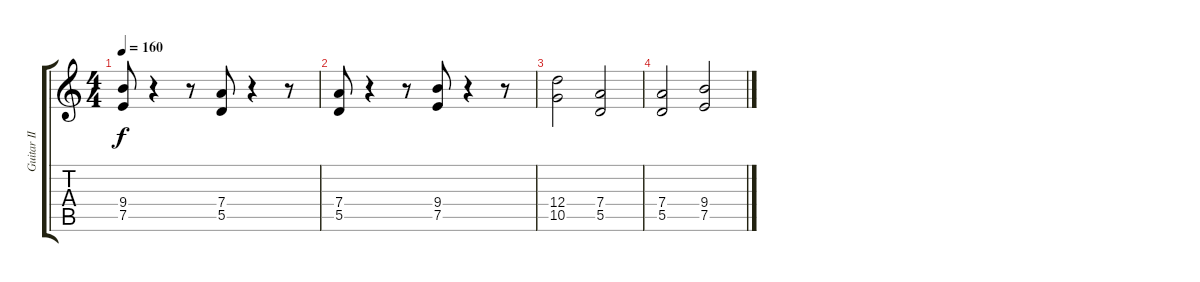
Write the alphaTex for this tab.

\track ("Guitar II" "Guitar II") {instrument distortionguitar}
\staff {score tabs}
\tuning (E4 B3 G3 D3 A2 E2) {hide}
\ts (4 4)
\tempo 160
\clef g2
\ks c
(9.4 7.5).8{dy f} r.4 r.8 (7.4 5.5).8 r.4 r.8 |
(7.4 5.5).8 r.4 r.8 (9.4 7.5).8 r.4 r.8 |
(12.4 10.5).2 (7.4 5.5).2 |
(7.4 5.5).2 (9.4 7.5).2
